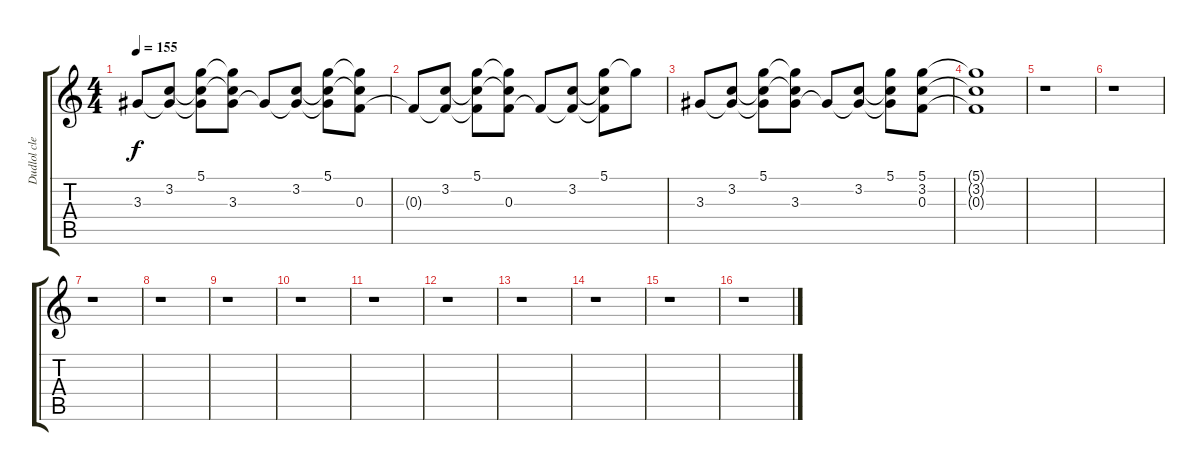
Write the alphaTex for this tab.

\track ("Dudlol clean" "Dudlol cle") {instrument electricguitarclean}
\staff {score tabs}
\tuning (D4 A3 F3 C3 G2 C2) {hide}
\ts (4 4)
\tempo 155
\clef g2
\ks c
3.3.8{dy f} (3.2 3.3{t}).8 (5.1 3.2{t} 3.3{t}).8 (5.1{t} 3.2{t} 3.3).8 3.3{t}.8 (3.2 3.3{t}).8 (5.1 3.2{t} 3.3{t}).8 (5.1{t} 3.2{t} 0.3).8 |
0.3{t}.8 (3.2 0.3{t}).8 (5.1 3.2{t} 0.3{t}).8 (5.1{t} 3.2{t} 0.3).8 0.3{t}.8 (3.2 0.3{t}).8 (5.1 3.2{t} 0.3{t}).8 5.1{t}.8 |
3.3.8 (3.2 3.3{t}).8 (5.1 3.2{t} 3.3{t}).8 (5.1{t} 3.2{t} 3.3).8 3.3{t}.8 (3.2 3.3{t}).8 (5.1 3.2{t} 3.3{t}).8 (5.1 3.2 0.3).8 |
(5.1{t} 3.2{t} 0.3{t}).1 |
r.1 |
r.1 |
r.1 |
r.1 |
r.1 |
r.1 |
r.1 |
r.1 |
r.1 |
r.1 |
r.1 |
r.1
